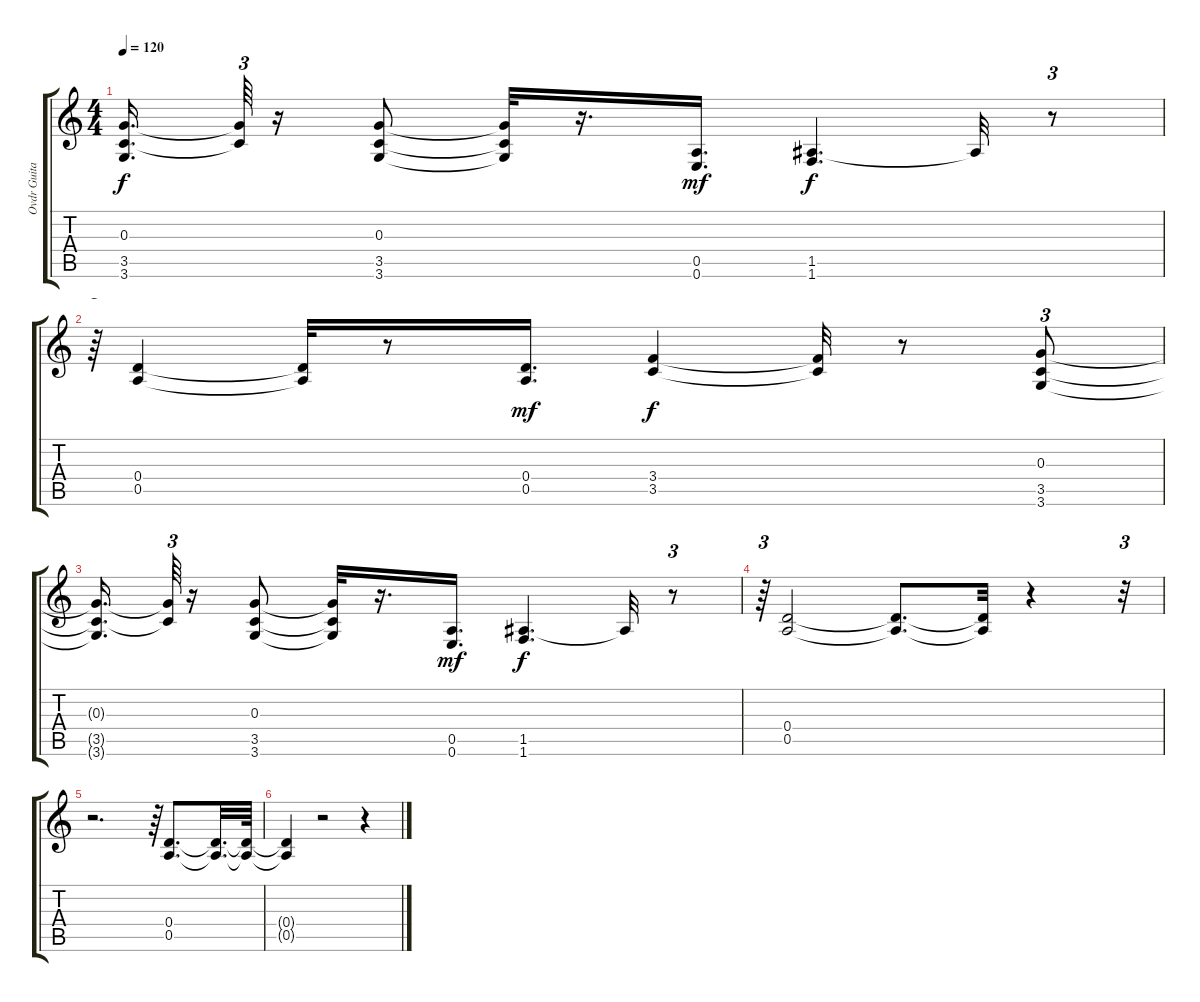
\track ("Ovdr Guitar" "Ovdr Guita") {instrument overdrivenguitar}
\staff {score tabs}
\tuning (E4 B3 G3 D3 A2 E2) {hide}
\ts (4 4)
\tempo 120
\clef g2
\ks c
(0.3{t} 3.5{t} 3.6{t}).16{d dy f} (0.3{t} 3.5{t}).64{tu (3 2)} r.16 (0.3 3.5 3.6).8 (0.3{t} 3.5{t} 3.6{t}).32 r.16{d} (0.5 0.6).16{d dy mf} (1.5 1.6).4{d dy f} 1.5{t}.32 r.8{tu (3 2)} |
r.64{tu (3 2)} (0.4 0.5).4 (0.4{t} 0.5{t}).32 r.8 (0.4 0.5).16{d dy mf} (3.4 3.5).4{dy f} (3.4{t} 3.5{t}).32 r.8 (0.3 3.5 3.6).8{tu (3 2)} |
(0.3{t} 3.5{t} 3.6{t}).16{d} (0.3{t} 3.5{t}).64{tu (3 2)} r.16 (0.3 3.5 3.6).8 (0.3{t} 3.5{t} 3.6{t}).32 r.16{d} (0.5 0.6).16{d dy mf} (1.5 1.6).4{d dy f} 1.5{t}.32 r.8{tu (3 2)} |
r.64{tu (3 2)} (0.4 0.5).2 (0.4{t} 0.5{t}).8{d} (0.4{t} 0.5{t}).32 r.4 r.32{tu (3 2)} |
r.2{d} r.64{tu (3 2)} (0.4 0.5).8{d} (0.4{t} 0.5{t}).32{d} (0.4{t} 0.5{t}).64 |
(0.4{t} 0.5{t}).4 r.2 r.4
